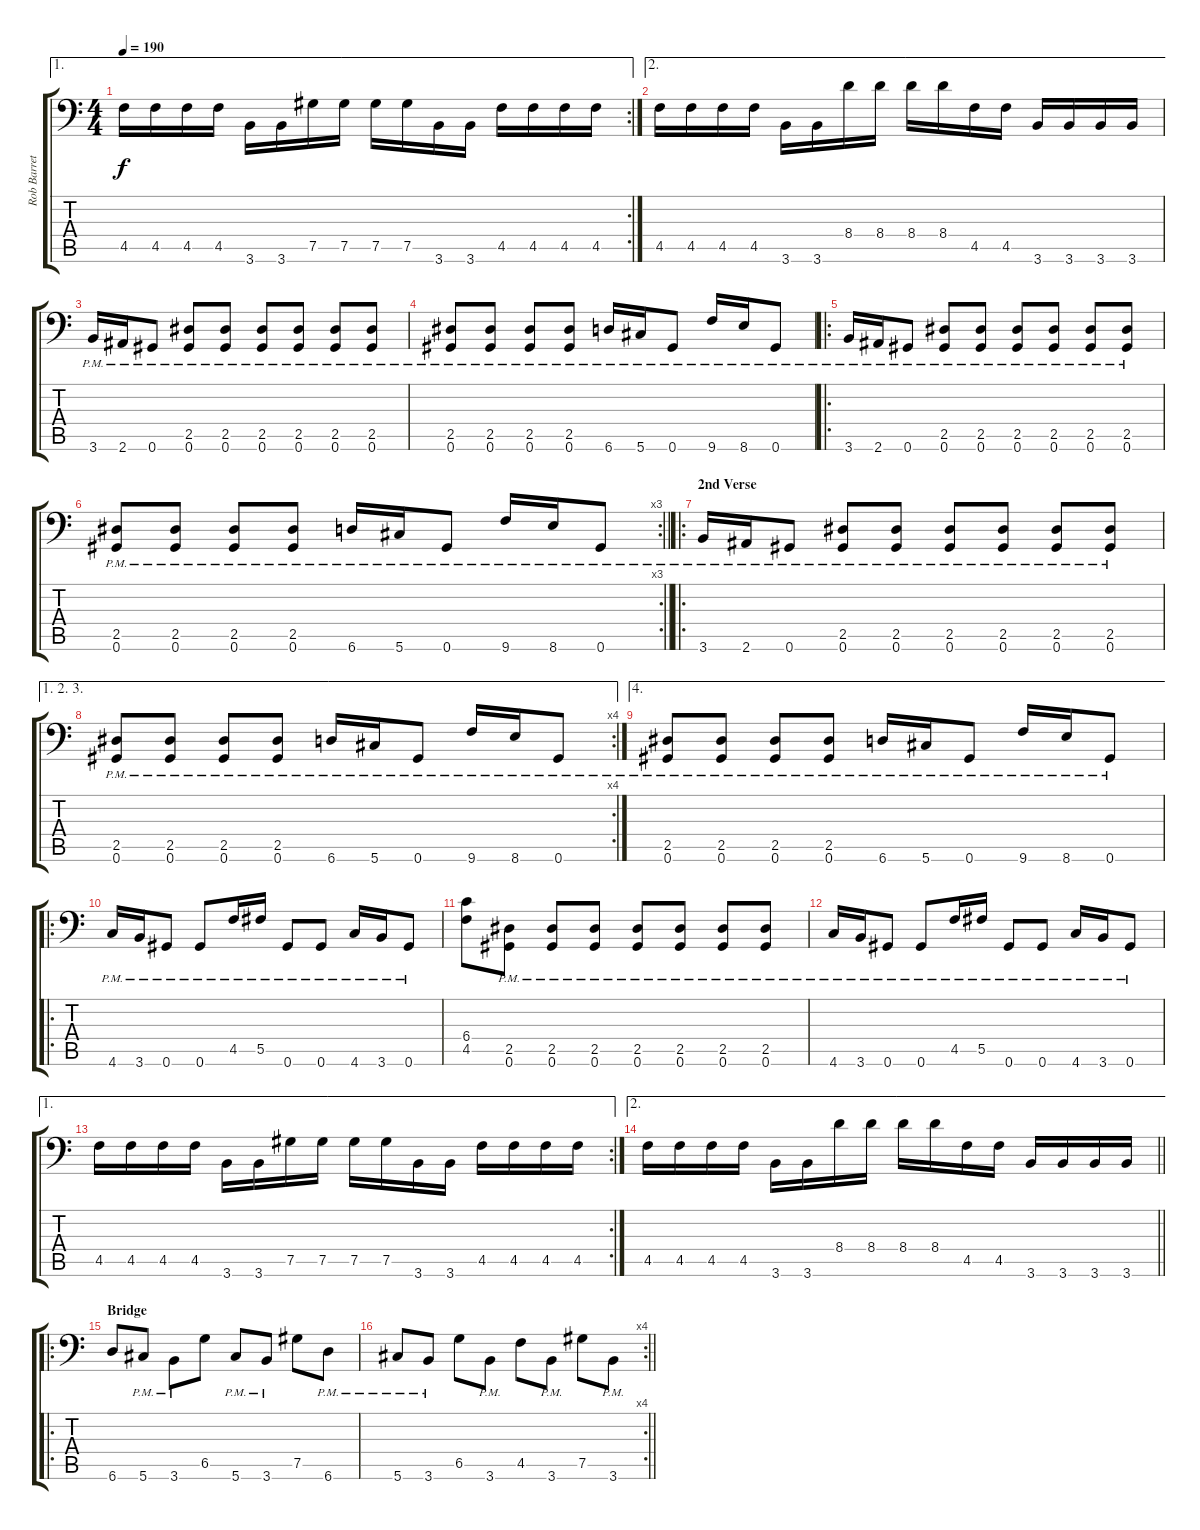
\track ("Rob Barrett" "Rob Barret") {instrument distortionguitar}
\staff {score tabs}
\tuning (Ab3 Eb3 B2 Gb2 Db2 Ab1) {hide}
\ae 1
\rc 2
\ts (4 4)
\tempo 190
\clef f4
\ks c
4.5.16{dy f} 4.5.16 4.5.16 4.5.16 3.6.16 3.6.16 7.5.16 7.5.16 7.5.16 7.5.16 3.6.16 3.6.16 4.5.16 4.5.16 4.5.16 4.5.16 |
\ae 2
4.5.16 4.5.16 4.5.16 4.5.16 3.6.16 3.6.16 8.4.16 8.4.16 8.4.16 8.4.16 4.5.16 4.5.16 3.6.16 3.6.16 3.6.16 3.6.16 |
3.6{pm}.16 2.6{pm}.16 0.6{pm}.8 (2.5{pm} 0.6{pm}).8 (2.5{pm} 0.6{pm}).8 (2.5{pm} 0.6{pm}).8 (2.5{pm} 0.6{pm}).8 (2.5{pm} 0.6{pm}).8 (2.5{pm} 0.6{pm}).8 |
(2.5{pm} 0.6{pm}).8 (2.5{pm} 0.6{pm}).8 (2.5{pm} 0.6{pm}).8 (2.5{pm} 0.6{pm}).8 6.6{pm}.16 5.6{pm}.16 0.6{pm}.8 9.6{pm}.16 8.6{pm}.16 0.6{pm}.8 |
\ro
3.6{pm}.16 2.6{pm}.16 0.6{pm}.8 (2.5{pm} 0.6{pm}).8 (2.5{pm} 0.6{pm}).8 (2.5{pm} 0.6{pm}).8 (2.5{pm} 0.6{pm}).8 (2.5{pm} 0.6{pm}).8 (2.5{pm} 0.6{pm}).8 |
\rc 3
\barLineRight lightlight
(2.5{pm} 0.6{pm}).8 (2.5{pm} 0.6{pm}).8 (2.5{pm} 0.6{pm}).8 (2.5{pm} 0.6{pm}).8 6.6{pm}.16 5.6{pm}.16 0.6{pm}.8 9.6{pm}.16 8.6{pm}.16 0.6{pm}.8 |
\ro
\section ("" "2nd Verse")
3.6{pm}.16 2.6{pm}.16 0.6{pm}.8 (2.5{pm} 0.6{pm}).8 (2.5{pm} 0.6{pm}).8 (2.5{pm} 0.6{pm}).8 (2.5{pm} 0.6{pm}).8 (2.5{pm} 0.6{pm}).8 (2.5{pm} 0.6{pm}).8 |
\ae (1 2 3)
\rc 4
(2.5{pm} 0.6{pm}).8 (2.5{pm} 0.6{pm}).8 (2.5{pm} 0.6{pm}).8 (2.5{pm} 0.6{pm}).8 6.6{pm}.16 5.6{pm}.16 0.6{pm}.8 9.6{pm}.16 8.6{pm}.16 0.6{pm}.8 |
\ae 4
(2.5{pm} 0.6{pm}).8 (2.5{pm} 0.6{pm}).8 (2.5{pm} 0.6{pm}).8 (2.5{pm} 0.6{pm}).8 6.6{pm}.16 5.6{pm}.16 0.6{pm}.8 9.6{pm}.16 8.6{pm}.16 0.6{pm}.8 |
\ro
4.6{pm}.16 3.6{pm}.16 0.6{pm}.8 0.6{pm}.8 4.5{pm}.16 5.5{pm}.16 0.6{pm}.8 0.6{pm}.8 4.6{pm}.16 3.6{pm}.16 0.6{pm}.8 |
(6.4 4.5).8 (2.5{pm} 0.6{pm}).8 (2.5{pm} 0.6{pm}).8 (2.5{pm} 0.6{pm}).8 (2.5{pm} 0.6{pm}).8 (2.5{pm} 0.6{pm}).8 (2.5{pm} 0.6{pm}).8 (2.5{pm} 0.6{pm}).8 |
4.6{pm}.16 3.6{pm}.16 0.6{pm}.8 0.6{pm}.8 4.5{pm}.16 5.5{pm}.16 0.6{pm}.8 0.6{pm}.8 4.6{pm}.16 3.6{pm}.16 0.6{pm}.8 |
\ae 1
\rc 2
4.5.16 4.5.16 4.5.16 4.5.16 3.6.16 3.6.16 7.5.16 7.5.16 7.5.16 7.5.16 3.6.16 3.6.16 4.5.16 4.5.16 4.5.16 4.5.16 |
\ae 2
\barLineRight lightlight
4.5.16 4.5.16 4.5.16 4.5.16 3.6.16 3.6.16 8.4.16 8.4.16 8.4.16 8.4.16 4.5.16 4.5.16 3.6.16 3.6.16 3.6.16 3.6.16 |
\ro
\section ("" "Bridge")
6.6.8 5.6{pm}.8 3.6{pm}.8 6.5.8 5.6{pm}.8 3.6{pm}.8 7.5.8 6.6{pm}.8 |
\rc 4
\barLineRight lightlight
5.6{pm}.8 3.6{pm}.8 6.5.8 3.6{pm}.8 4.5.8 3.6{pm}.8 7.5.8 3.6{pm}.8
